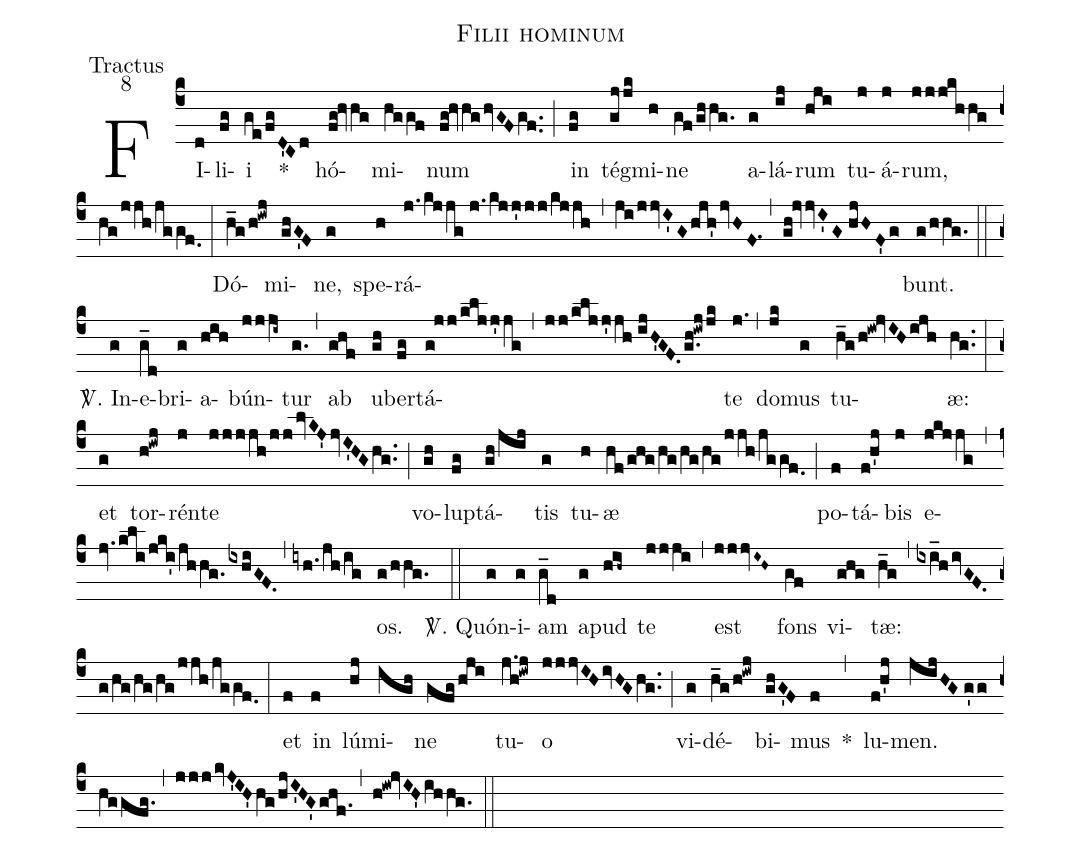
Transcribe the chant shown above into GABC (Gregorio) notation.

name: Filii hominum;
office-part: Tractus;
mode: 8;
%%
(c4) FI(d)li(fg)i(ge/fgD'Cd) *()
hó(fg!hvhg)mi(hggf)num(fg!hvhghvGFgf..) (;) in(fg) tég(gjjk)mi(h)ne(gf/ghhg.) a(g)lá(ij)rum(hji) tu(j)á(j)rum,(jjjkhhg/hg/jjh/jggf.0) (:)
Dó(h_g/h!iwj)mi(ghG'F)ne,(g) spe(h)rá(j./kjjg//j./kjj'jj/kjjh)(,)(ji/jjvI'Ghjh'jvHF.1)(,)(gh!jvvI'G//hjHF'g)bunt.(g/hhg.) (::)
<sp>V/</sp>. In(g)e(g_d)bri(g)a(hih)bún(jjji~)tur(g.) (,) ab(ghf) u(gh)ber(fg)tá(g!jj/kljj'jg)(,)(jj/kljj'jh//ijH'GF.g.h!iwjjk)te(j.) (,) do(jk)mus(g) tu(h_g/h!iw!jvIHijh)æ:(hg..) (:)
et(g) tor(h!iwj)rén(j)te(jjjjh/jjlvKJ'jvI'HGhg..) (;) vo(gh)lup(fg)tá(gh/jij)tis(g) tu(h)æ(hf/ghg/hg/hg/hg/jjh/jggf.0) (;) po(f)tá(f!h'j)bis(j) e(jkjjg)(,)(jv.kli/jki'/jh/!hg.ixhiGF.)(,)(iyh./jh/ig)os.(g/hhg.) (::)
<sp>V/</sp>. Quón(g)i(g)am(g_d) a(g)pud(hih~) te(jjji) (,) est(jjjvI~H~) fons(gf) vi(ghg)tæ:(h_g) (,) (ixi_hivGF.g/hg/hg/hg/jjh/jggf.0) (:)
et(f) in(f) lú(hj)mi(igh)ne(gfg/hji) tu(j.h!iwj)o(jjjvIHivHGhg..) (;) vi(g)dé(h_g/h!iwj)bi(ghG'F)mus(f) *(,) lu(f!h'j)men.(jijHG//g'g/hggfg.) (,) (jjjkvJ'IH'/!hg/hjI'HG'ghf.1) (,) (h!iw!jvIH'ihhg.) (::)
